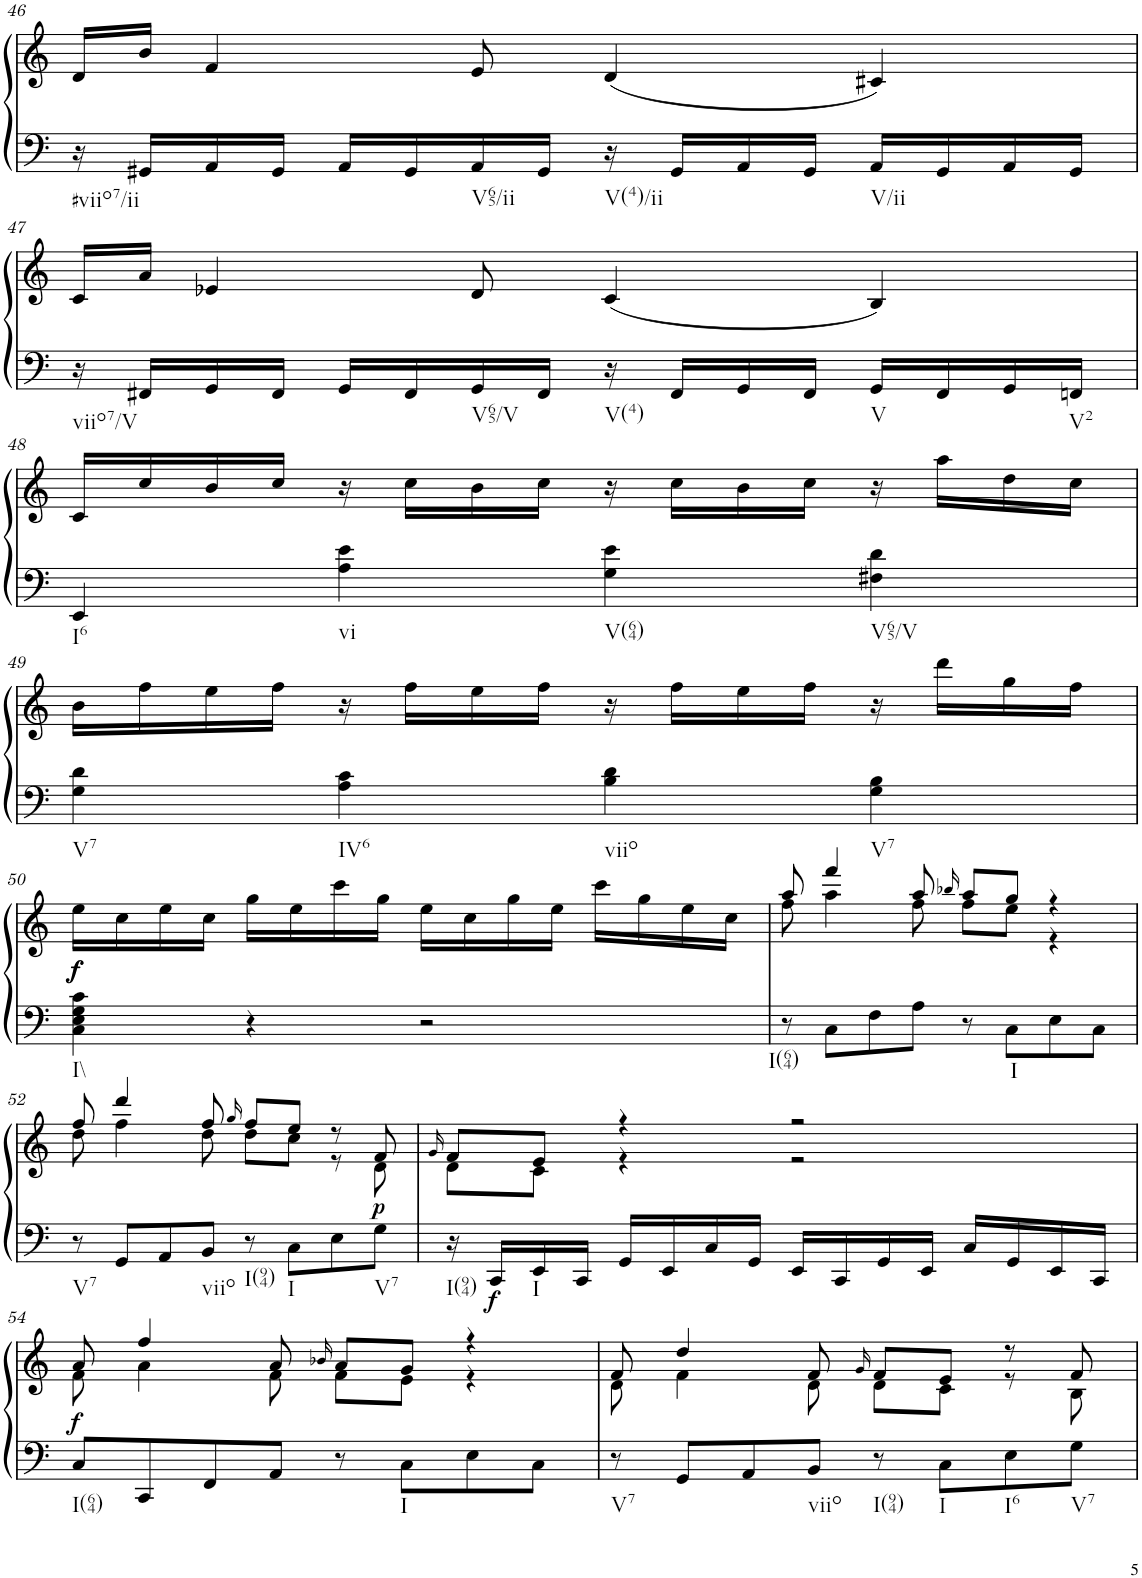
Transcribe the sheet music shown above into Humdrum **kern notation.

**kern	**kern	**dynam
*part1	*part1	*part1
*staff2	*staff1	*staff1/2
*I"unbenannt	*	*
!!LO:PB:g=z
*clefG2	*clefG2	*
*k[]	*k[]	*
*M4/4	*M4/4	*
=46	=46	=46
!LO:TX:b:t=#viio7/ii	!	!
16r	16d/LL	.
16GG#X/LL	16b/JJ	.
16AA/	4f/	.
16GG#/JJ	.	.
16AA/LL	.	.
16GG#/	.	.
!LO:TX:b:t=V65/ii	!	!
16AA/	8e/	.
16GG#/JJ	.	.
!LO:TX:b:t=V(4)/ii	!	!
16r	(4d/	.
16GG#/LL	.	.
16AA/	.	.
16GG#/JJ	.	.
!LO:TX:b:t=V/ii	!	!
16AA/LL	4c#X/)	.
16GG#/	.	.
16AA/	.	.
16GG#/JJ	.	.
!!LO:LB:g=z
=47	=47	=47
!LO:TX:b:t=viio7/V	!	!
16r	16c/LL	.
16FF#X/LL	16a/JJ	.
16GG/	4e-X/	.
16FF#/JJ	.	.
16GG/LL	.	.
16FF#/	.	.
!LO:TX:b:t=V65/V	!	!
16GG/	8d/	.
16FF#/JJ	.	.
!LO:TX:b:t=V(4)	!	!
16r	(4c/	.
16FF#/LL	.	.
16GG/	.	.
16FF#/JJ	.	.
!LO:TX:b:t=V	!	!
16GG/LL	4B/)	.
16FF#/	.	.
16GG/	.	.
!LO:TX:b:t=V2	!	!
16FFn/JJ	.	.
!!LO:LB:g=z
=48	=48	=48
!LO:TX:b:t=I6	!	!
4EE/	16c/LL	.
.	16cc/	.
.	16b/	.
.	16cc/JJ	.
!LO:TX:b:t=vi	!	!
4A\ 4e\	16r	.
.	16cc\LL	.
.	16b\	.
.	16cc\JJ	.
!LO:TX:b:t=V(64)	!	!
4G\ 4e\	16r	.
.	16cc\LL	.
.	16b\	.
.	16cc\JJ	.
!LO:TX:b:t=V65/V	!	!
4F#X\ 4d\	16r	.
.	16aa\LL	.
.	16dd\	.
.	16cc\JJ	.
!!LO:LB:g=z
=49	=49	=49
!LO:TX:b:t=V7	!	!
4G\ 4d\	16b\LL	.
.	16ff\	.
.	16ee\	.
.	16ff\JJ	.
!LO:TX:b:t=IV6	!	!
4A\ 4c\	16r	.
.	16ff\LL	.
.	16ee\	.
.	16ff\JJ	.
!LO:TX:b:t=viio	!	!
4B\ 4d\	16r	.
.	16ff\LL	.
.	16ee\	.
.	16ff\JJ	.
!LO:TX:b:t=V7	!	!
4G\ 4B\	16r	.
.	16ddd\LL	.
.	16gg\	.
.	16ff\JJ	.
!!LO:LB:g=z
=50	=50	=50
!LO:TX:b:t=I\\	!	!
!	!	!LO:DY:b
!	!	!LO:DY:n=1:b
4C\ 4E\ 4G\ 4c\	16ee\LL	f f
.	16cc\	.
.	16ee\	.
.	16cc\JJ	.
4r	16gg\LL	.
.	16ee\	.
.	16ccc\	.
.	16gg\JJ	.
2r	16ee\LL	.
.	16cc\	.
.	16gg\	.
.	16ee\JJ	.
.	16ccc\LL	.
.	16gg\	.
.	16ee\	.
.	16cc\JJ	.
=51	=51	=51
*	*^	*
!LO:TX:b:t=I(64)	!	!	!
8r	8aa/	8ff\	.
8C\L	4fff/	4aa\	.
8F\	.	.	.
8A\J	8aa/	8ff\	.
.	16qbb-X/	.	.
8r	8aa/L	8ff\L	.
!LO:TX:b:t=I	!	!	!
8C\L	8gg/J	8ee\J	.
8E\	4r	4r	.
8C\J	.	.	.
!!LO:LB:g=z	!!
=52	=52	=52	=52
!LO:TX:b:t=V7	!	!	!
8r	8ff/	8dd\	.
8GG/L	4ddd/	4ff\	.
8AA/	.	.	.
!LO:TX:b:t=viio	!	!	!
8BB/J	8ff/	8dd\	.
.	16qgg/	.	.
!LO:TX:b:t=I(94)	!	!	!
8r	8ff/L	8dd\L	.
!LO:TX:b:t=I	!	!	!
8C\L	8ee/J	8cc\J	.
8E\	8r	8r	.
!LO:TX:b:t=V7	!	!	!
!	!	!	!LO:DY:b
8G\J	8f/	8d\	p
=53	=53	=53	=53
.	16qg/	.	.
!LO:TX:b:t=I(94)	!	!	!
16r	8f/L	8d\L	.
!	!	!	!LO:DY:b=2
16CC/LL	.	.	f
!LO:TX:b:t=I	!	!	!
16EE/	8e/J	8c\J	.
16CC/JJ	.	.	.
16GG/LL	4r	4r	.
16EE/	.	.	.
16C/	.	.	.
16GG/JJ	.	.	.
16EE/LL	2r	2r	.
16CC/	.	.	.
16GG/	.	.	.
16EE/JJ	.	.	.
16C/LL	.	.	.
16GG/	.	.	.
16EE/	.	.	.
16CC/JJ	.	.	.
!!LO:LB:g=z	!!
=54	=54	=54	=54
!LO:TX:b:t=I(64)	!	!	!
!	!	!	!LO:DY:b
8C/L	8a/	8f\	f
8CC/	4ff/	4a\	.
8FF/	.	.	.
8AA/J	8a/	8f\	.
.	16qb-X/	.	.
8r	8a/L	8f\L	.
!LO:TX:b:t=I	!	!	!
8C\L	8g/J	8e\J	.
8E\	4r	4r	.
8C\J	.	.	.
=55	=55	=55	=55
!LO:TX:b:t=V7	!	!	!
8r	8f/	8d\	.
8GG/L	4dd/	4f\	.
8AA/	.	.	.
!LO:TX:b:t=viio	!	!	!
8BB/J	8f/	8d\	.
.	16qg/	.	.
!LO:TX:b:t=I(94)	!	!	!
8r	8f/L	8d\L	.
!LO:TX:b:t=I	!	!	!
8C\L	8e/J	8c\J	.
!LO:TX:b:t=I6	!	!	!
8E\	8r	8r	.
!LO:TX:b:t=V7	!	!	!
8G\J	8f/	8B\	.
*	*v	*v	*
=	=	=
*-	*-	*-
